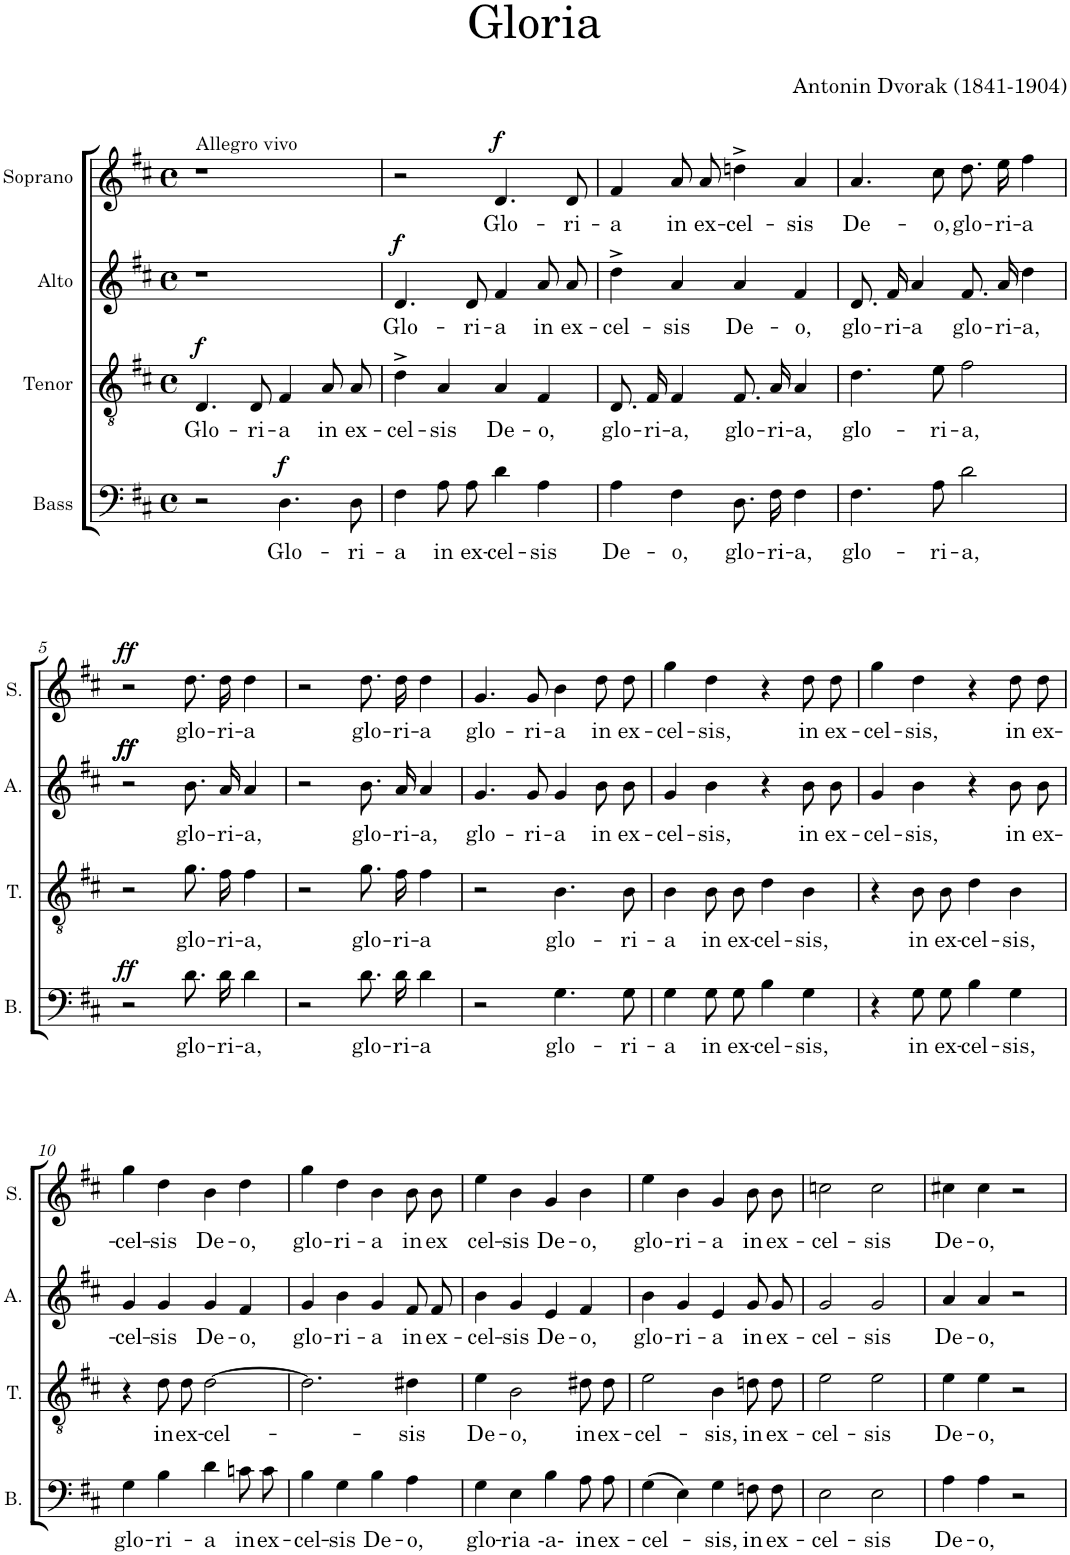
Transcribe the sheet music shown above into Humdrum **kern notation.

**kern	**text	**dynam	**kern	**text	**dynam	**kern	**text	**dynam	**kern	**text	**dynam
*part4	*part4	*part4	*part3	*part3	*part3	*part2	*part2	*part2	*part1	*part1	*part1
*staff4	*staff4	*staff4	*staff3	*staff3	*staff3	*staff2	*staff2	*staff2	*staff1	*staff1	*staff1
*I"Bass	*	*	*I"Tenor	*	*	*I"Alto	*	*	*I"Soprano	*	*
*I'B.	*	*	*I'T.	*	*	*I'A.	*	*	*I'S.	*	*
*clefF4	*	*	*clefGv2	*	*	*clefG2	*	*	*clefG2	*	*
*k[f#c#]	*	*	*k[f#c#]	*	*	*k[f#c#]	*	*	*k[f#c#]	*	*
*M4/4	*	*	*M4/4	*	*	*M4/4	*	*	*M4/4	*	*
*met(c)	*	*	*met(c)	*	*	*met(c)	*	*	*met(c)	*	*
=1	=1	=1	=1	=1	=1	=1	=1	=1	=1	=1	=1
!	!	!	!	!	!	!	!	!	!LO:TX:a:t=Allegro vivo	!	!
!	!	!	!	!LO:LY:b	!LO:DY:a	!	!	!	!	!	!
2r	.	.	4.D/	Glo-	f	1r	.	.	1r	.	.
!	!	!	!	!LO:LY:b	!	!	!	!	!	!	!
.	.	.	8D/	-ri-	.	.	.	.	.	.	.
!	!LO:LY:b	!LO:DY:a	!	!LO:LY:b	!	!	!	!	!	!	!
4.D\	Glo-	f	4F#/	-a	.	.	.	.	.	.	.
!	!	!	!	!LO:LY:b	!	!	!	!	!	!	!
.	.	.	8A/L	in	.	.	.	.	.	.	.
!	!LO:LY:b	!	!	!LO:LY:b	!	!	!	!	!	!	!
8D\	-ri-	.	8A/J	ex-	.	.	.	.	.	.	.
=2	=2	=2	=2	=2	=2	=2	=2	=2	=2	=2	=2
!	!LO:LY:b	!	!	!LO:LY:b	!	!	!LO:LY:b	!LO:DY:a	!	!	!
4F#\	-a	.	4d^\	-cel-	.	4.d/	Glo-	f	2r	.	.
!	!LO:LY:b	!	!	!LO:LY:b	!	!	!	!	!	!	!
8A\L	in	.	4A/	-sis	.	.	.	.	.	.	.
!	!LO:LY:b	!	!	!	!	!	!LO:LY:b	!	!	!	!
8A\J	ex-	.	.	.	.	8d/	-ri-	.	.	.	.
!	!LO:LY:b	!	!	!LO:LY:b	!	!	!LO:LY:b	!	!	!LO:LY:b	!LO:DY:a
4d\	-cel-	.	4A/	De-	.	4f#/	-a	.	4.d/	Glo-	f
!	!LO:LY:b	!	!	!LO:LY:b	!	!	!LO:LY:b	!	!	!	!
4A\	-sis	.	4F#/	-o,	.	8a/L	in	.	.	.	.
!	!	!	!	!	!	!	!LO:LY:b	!	!	!LO:LY:b	!
.	.	.	.	.	.	8a/J	ex-	.	8d/	-ri-	.
=3	=3	=3	=3	=3	=3	=3	=3	=3	=3	=3	=3
!	!LO:LY:b	!	!	!LO:LY:b	!	!	!LO:LY:b	!	!	!LO:LY:b	!
4A\	De-	.	8.D/L	glo-	.	4dd^\	-cel-	.	4f#/	-a	.
!	!	!	!	!LO:LY:b	!	!	!	!	!	!	!
.	.	.	16F#/Jk	-ri-	.	.	.	.	.	.	.
!	!LO:LY:b	!	!	!LO:LY:b	!	!	!LO:LY:b	!	!	!LO:LY:b	!
4F#\	-o,	.	4F#/	-a,	.	4a/	-sis	.	8a/L	in	.
!	!	!	!	!	!	!	!	!	!	!LO:LY:b	!
.	.	.	.	.	.	.	.	.	8a/J	ex-	.
!	!LO:LY:b	!	!	!LO:LY:b	!	!	!LO:LY:b	!	!	!LO:LY:b	!
8.D\L	glo-	.	8.F#/L	glo-	.	4a/	De-	.	4ddn^\	-cel-	.
!	!LO:LY:b	!	!	!LO:LY:b	!	!	!	!	!	!	!
16F#\Jk	-ri-	.	16A/Jk	-ri-	.	.	.	.	.	.	.
!	!LO:LY:b	!	!	!LO:LY:b	!	!	!LO:LY:b	!	!	!LO:LY:b	!
4F#\	-a,	.	4A/	-a,	.	4f#/	-o,	.	4a/	-sis	.
=4	=4	=4	=4	=4	=4	=4	=4	=4	=4	=4	=4
!	!LO:LY:b	!	!	!LO:LY:b	!	!	!LO:LY:b	!	!	!LO:LY:b	!
4.F#\	glo-	.	4.d\	glo-	.	8.d/L	glo-	.	4.a/	De-	.
!	!	!	!	!	!	!	!LO:LY:b	!	!	!	!
.	.	.	.	.	.	16f#/Jk	-ri-	.	.	.	.
!	!	!	!	!	!	!	!LO:LY:b	!	!	!	!
.	.	.	.	.	.	4a/	-a	.	.	.	.
!	!LO:LY:b	!	!	!LO:LY:b	!	!	!	!	!	!LO:LY:b	!
8A\	-ri-	.	8e\	-ri-	.	.	.	.	8cc#\	-o,	.
!	!LO:LY:b	!	!	!LO:LY:b	!	!	!LO:LY:b	!	!	!LO:LY:b	!
2d\	-a,	.	2f#\	-a,	.	8.f#/L	glo-	.	8.dd\L	glo-	.
!	!	!	!	!	!	!	!LO:LY:b	!	!	!LO:LY:b	!
.	.	.	.	.	.	16a/Jk	-ri-	.	16ee\Jk	-ri-	.
!	!	!	!	!	!	!	!LO:LY:b	!	!	!LO:LY:b	!
.	.	.	.	.	.	4dd\	-a,	.	4ff#\	-a	.
!!LO:LB:g=z
=5	=5	=5	=5	=5	=5	=5	=5	=5	=5	=5	=5
!	!	!LO:DY:a	!	!	!	!	!	!LO:DY:a	!	!	!
!	!	!	!	!	!	!	!	!LO:DY:n=1:a	!	!	!LO:DY:a
2r	.	ff	2r	.	.	2r	.	ff ff	2r	.	ff
!	!LO:LY:b	!	!	!LO:LY:b	!	!	!LO:LY:b	!	!	!LO:LY:b	!
8.d\L	glo-	.	8.g\L	glo-	.	8.b/L	glo-	.	8.dd\L	glo-	.
!	!LO:LY:b	!	!	!LO:LY:b	!	!	!LO:LY:b	!	!	!LO:LY:b	!
16d\Jk	-ri-	.	16f#\Jk	-ri-	.	16a/Jk	-ri-	.	16dd\Jk	-ri-	.
!	!LO:LY:b	!	!	!LO:LY:b	!	!	!LO:LY:b	!	!	!LO:LY:b	!
4d\	-a,	.	4f#\	-a,	.	4a/	-a,	.	4dd\	-a	.
=6	=6	=6	=6	=6	=6	=6	=6	=6	=6	=6	=6
2r	.	.	2r	.	.	2r	.	.	2r	.	.
!	!LO:LY:b	!	!	!LO:LY:b	!	!	!LO:LY:b	!	!	!LO:LY:b	!
8.d\L	glo-	.	8.g\L	glo-	.	8.b/L	glo-	.	8.dd\L	glo-	.
!	!LO:LY:b	!	!	!LO:LY:b	!	!	!LO:LY:b	!	!	!LO:LY:b	!
16d\Jk	-ri-	.	16f#\Jk	-ri-	.	16a/Jk	-ri-	.	16dd\Jk	-ri-	.
!	!LO:LY:b	!	!	!LO:LY:b	!	!	!LO:LY:b	!	!	!LO:LY:b	!
4d\	-a	.	4f#\	-a	.	4a/	-a,	.	4dd\	-a	.
=7	=7	=7	=7	=7	=7	=7	=7	=7	=7	=7	=7
!	!	!	!	!	!	!	!LO:LY:b	!	!	!LO:LY:b	!
2r	.	.	2r	.	.	4.g/	glo-	.	4.g/	glo-	.
!	!	!	!	!	!	!	!LO:LY:b	!	!	!LO:LY:b	!
.	.	.	.	.	.	8g/	-ri-	.	8g/	-ri-	.
!	!LO:LY:b	!	!	!LO:LY:b	!	!	!LO:LY:b	!	!	!LO:LY:b	!
4.G\	glo-	.	4.B\	glo-	.	4g/	-a	.	4b\	-a	.
!	!	!	!	!	!	!	!LO:LY:b	!	!	!LO:LY:b	!
.	.	.	.	.	.	8b\L	in	.	8dd\L	in	.
!	!LO:LY:b	!	!	!LO:LY:b	!	!	!LO:LY:b	!	!	!LO:LY:b	!
8G\	-ri-	.	8B\	-ri-	.	8b\J	ex-	.	8dd\J	ex-	.
=8	=8	=8	=8	=8	=8	=8	=8	=8	=8	=8	=8
!	!LO:LY:b	!	!	!LO:LY:b	!	!	!LO:LY:b	!	!	!LO:LY:b	!
4G\	-a	.	4B\	-a	.	4g/	-cel-	.	4gg\	-cel-	.
!	!LO:LY:b	!	!	!LO:LY:b	!	!	!LO:LY:b	!	!	!LO:LY:b	!
8G\L	in	.	8B\L	in	.	4b\	-sis,	.	4dd\	-sis,	.
!	!LO:LY:b	!	!	!LO:LY:b	!	!	!	!	!	!	!
8G\J	ex-	.	8B\J	ex-	.	.	.	.	.	.	.
!	!LO:LY:b	!	!	!LO:LY:b	!	!	!	!	!	!	!
4B\	-cel-	.	4d\	-cel-	.	4r	.	.	4r	.	.
!	!LO:LY:b	!	!	!LO:LY:b	!	!	!LO:LY:b	!	!	!LO:LY:b	!
4G\	-sis,	.	4B\	-sis,	.	8b\L	in	.	8dd\L	in	.
!	!	!	!	!	!	!	!LO:LY:b	!	!	!LO:LY:b	!
.	.	.	.	.	.	8b\J	ex-	.	8dd\J	ex-	.
=9	=9	=9	=9	=9	=9	=9	=9	=9	=9	=9	=9
!	!	!	!	!	!	!	!LO:LY:b	!	!	!LO:LY:b	!
4r	.	.	4r	.	.	4g/	-cel-	.	4gg\	-cel-	.
!	!LO:LY:b	!	!	!LO:LY:b	!	!	!LO:LY:b	!	!	!LO:LY:b	!
8G\L	in	.	8B\L	in	.	4b\	-sis,	.	4dd\	-sis,	.
!	!LO:LY:b	!	!	!LO:LY:b	!	!	!	!	!	!	!
8G\J	ex-	.	8B\J	ex-	.	.	.	.	.	.	.
!	!LO:LY:b	!	!	!LO:LY:b	!	!	!	!	!	!	!
4B\	-cel-	.	4d\	-cel-	.	4r	.	.	4r	.	.
!	!LO:LY:b	!	!	!LO:LY:b	!	!	!LO:LY:b	!	!	!LO:LY:b	!
4G\	-sis,	.	4B\	-sis,	.	8b\L	in	.	8dd\L	in	.
!	!	!	!	!	!	!	!LO:LY:b	!	!	!LO:LY:b	!
.	.	.	.	.	.	8b\J	ex-	.	8dd\J	ex-	.
!!LO:LB:g=z
=10	=10	=10	=10	=10	=10	=10	=10	=10	=10	=10	=10
!	!LO:LY:b	!	!	!	!	!	!LO:LY:b	!	!	!LO:LY:b	!
4G\	glo-	.	4r	.	.	4g/	-cel-	.	4gg\	-cel-	.
!	!LO:LY:b	!	!	!LO:LY:b	!	!	!LO:LY:b	!	!	!LO:LY:b	!
4B\	-ri-	.	8d\L	in	.	4g/	-sis	.	4dd\	-sis	.
!	!	!	!	!LO:LY:b	!	!	!	!	!	!	!
.	.	.	8d\J	ex-	.	.	.	.	.	.	.
!	!LO:LY:b	!	!	!LO:LY:b	!	!	!LO:LY:b	!	!	!LO:LY:b	!
4d\	-a	.	[2d\	-cel-	.	4g/	De-	.	4b\	De-	.
!	!LO:LY:b	!	!	!	!	!	!LO:LY:b	!	!	!LO:LY:b	!
8cn\L	in	.	.	.	.	4f#/	-o,	.	4dd\	-o,	.
!	!LO:LY:b	!	!	!	!	!	!	!	!	!	!
8c\J	ex-	.	.	.	.	.	.	.	.	.	.
=11	=11	=11	=11	=11	=11	=11	=11	=11	=11	=11	=11
!	!LO:LY:b	!	!	!	!	!	!LO:LY:b	!	!	!LO:LY:b	!
4B\	-cel-	.	2.d\]	.	.	4g/	glo-	.	4gg\	glo-	.
!	!LO:LY:b	!	!	!	!	!	!LO:LY:b	!	!	!LO:LY:b	!
4G\	-sis	.	.	.	.	4b\	-ri-	.	4dd\	-ri-	.
!	!LO:LY:b	!	!	!	!	!	!LO:LY:b	!	!	!LO:LY:b	!
4B\	De-	.	.	.	.	4g/	-a	.	4b\	-a	.
!	!LO:LY:b	!	!	!LO:LY:b	!	!	!LO:LY:b	!	!	!LO:LY:b	!
4A\	-o,	.	4d#X\	-sis	.	8f#/L	in	.	8b\L	in	.
!	!	!	!	!	!	!	!LO:LY:b	!	!	!LO:LY:b	!
.	.	.	.	.	.	8f#/J	ex-	.	8b\J	ex	.
=12	=12	=12	=12	=12	=12	=12	=12	=12	=12	=12	=12
!	!LO:LY:b	!	!	!LO:LY:b	!	!	!LO:LY:b	!	!	!LO:LY:b	!
4G\	glo-	.	4e\	De-	.	4b\	-cel-	.	4ee\	cel-	.
!	!LO:LY:b	!	!	!LO:LY:b	!	!	!LO:LY:b	!	!	!LO:LY:b	!
4E\	-ria	.	2B\	-o,	.	4g/	-sis	.	4b\	-sis	.
!	!LO:LY:b	!	!	!	!	!	!LO:LY:b	!	!	!LO:LY:b	!
4B\	-a-	.	.	.	.	4e/	De-	.	4g/	De-	.
!	!LO:LY:b	!	!	!LO:LY:b	!	!	!LO:LY:b	!	!	!LO:LY:b	!
8A\L	in	.	8d#X\L	in	.	4f#/	-o,	.	4b\	-o,	.
!	!LO:LY:b	!	!	!LO:LY:b	!	!	!	!	!	!	!
8A\J	ex-	.	8d#\J	ex-	.	.	.	.	.	.	.
=13	=13	=13	=13	=13	=13	=13	=13	=13	=13	=13	=13
!	!LO:LY:b	!	!	!LO:LY:b	!	!	!LO:LY:b	!	!	!LO:LY:b	!
(4G\	-cel-	.	2e\	-cel-	.	4b\	glo-	.	4ee\	glo-	.
!	!	!	!	!	!	!	!LO:LY:b	!	!	!LO:LY:b	!
4E\)	.	.	.	.	.	4g/	-ri-	.	4b\	-ri-	.
!	!LO:LY:b	!	!	!LO:LY:b	!	!	!LO:LY:b	!	!	!LO:LY:b	!
4G\	-sis,	.	4B\	-sis,	.	4e/	-a	.	4g/	-a	.
!	!LO:LY:b	!	!	!LO:LY:b	!	!	!LO:LY:b	!	!	!LO:LY:b	!
8Fn\L	in	.	8dn\L	in	.	8g/L	in	.	8b\L	in	.
!	!LO:LY:b	!	!	!LO:LY:b	!	!	!LO:LY:b	!	!	!LO:LY:b	!
8F\J	ex-	.	8d\J	ex-	.	8g/J	ex-	.	8b\J	ex-	.
=14	=14	=14	=14	=14	=14	=14	=14	=14	=14	=14	=14
!	!LO:LY:b	!	!	!LO:LY:b	!	!	!LO:LY:b	!	!	!LO:LY:b	!
2E\	-cel-	.	2e\	-cel-	.	2g/	-cel-	.	2ccn\	-cel-	.
!	!LO:LY:b	!	!	!LO:LY:b	!	!	!LO:LY:b	!	!	!LO:LY:b	!
2E\	-sis	.	2e\	-sis	.	2g/	-sis	.	2cc\	-sis	.
=15	=15	=15	=15	=15	=15	=15	=15	=15	=15	=15	=15
!	!LO:LY:b	!	!	!LO:LY:b	!	!	!LO:LY:b	!	!	!LO:LY:b	!
4A\	De-	.	4e\	De-	.	4a/	De-	.	4cc#X\	De-	.
!	!LO:LY:b	!	!	!LO:LY:b	!	!	!LO:LY:b	!	!	!LO:LY:b	!
4A\	-o,	.	4e\	-o,	.	4a/	-o,	.	4cc#\	-o,	.
2r	.	.	2r	.	.	2r	.	.	2r	.	.
=	=	=	=	=	=	=	=	=	=	=	=
*-	*-	*-	*-	*-	*-	*-	*-	*-	*-	*-	*-
